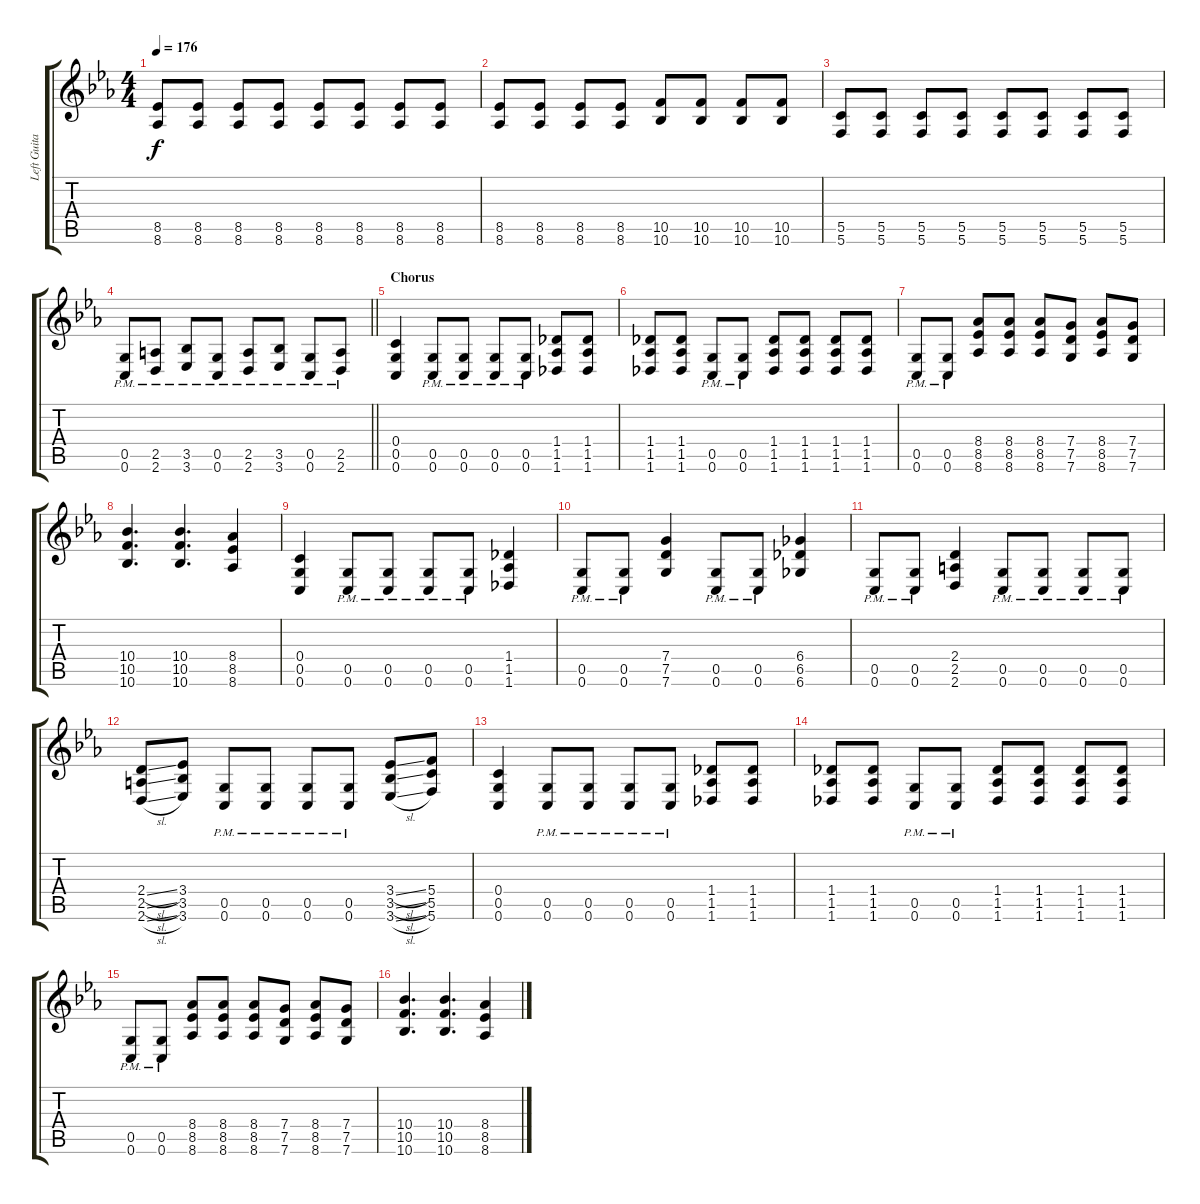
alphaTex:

\track ("Left Guitar I" "Left Guita") {instrument overdrivenguitar}
\staff {score tabs}
\tuning (D4 A3 F3 C3 G2 C2) {hide}
\ts (4 4)
\tempo 176
\clef g2
\ks eb
(8.5 8.6).8{dy f} (8.5 8.6).8 (8.5 8.6).8 (8.5 8.6).8 (8.5 8.6).8 (8.5 8.6).8 (8.5 8.6).8 (8.5 8.6).8 |
(8.5 8.6).8 (8.5 8.6).8 (8.5 8.6).8 (8.5 8.6).8 (10.5 10.6).8 (10.5 10.6).8 (10.5 10.6).8 (10.5 10.6).8 |
(5.5 5.6).8 (5.5 5.6).8 (5.5 5.6).8 (5.5 5.6).8 (5.5 5.6).8 (5.5 5.6).8 (5.5 5.6).8 (5.5 5.6).8 |
\barLineRight lightlight
(0.5{pm} 0.6{pm}).8 (2.5{pm} 2.6{pm}).8 (3.5{pm} 3.6{pm}).8 (0.5{pm} 0.6{pm}).8 (2.5{pm} 2.6{pm}).8 (3.5{pm} 3.6{pm}).8 (0.5{pm} 0.6{pm}).8 (2.5{pm} 2.6{pm}).8 |
\section ("" "Chorus")
(0.4 0.5 0.6).4 (0.5{pm} 0.6{pm}).8 (0.5{pm} 0.6{pm}).8 (0.5{pm} 0.6{pm}).8 (0.5{pm} 0.6{pm}).8 (1.4 1.5 1.6).8 (1.4 1.5 1.6).8 |
(1.4 1.5 1.6).8 (1.4 1.5 1.6).8 (0.5{pm} 0.6{pm}).8 (0.5{pm} 0.6{pm}).8 (1.4 1.5 1.6).8 (1.4 1.5 1.6).8 (1.4 1.5 1.6).8 (1.4 1.5 1.6).8 |
(0.5{pm} 0.6{pm}).8 (0.5{pm} 0.6{pm}).8 (8.4 8.5 8.6).8 (8.4 8.5 8.6).8 (8.4 8.5 8.6).8 (7.4 7.5 7.6).8 (8.4 8.5 8.6).8 (7.4 7.5 7.6).8 |
(10.4 10.5 10.6).4{d} (10.4 10.5 10.6).4{d} (8.4 8.5 8.6).4 |
(0.4 0.5 0.6).4 (0.5{pm} 0.6{pm}).8 (0.5{pm} 0.6{pm}).8 (0.5{pm} 0.6{pm}).8 (0.5{pm} 0.6{pm}).8 (1.4 1.5 1.6).4 |
(0.5{pm} 0.6{pm}).8 (0.5{pm} 0.6{pm}).8 (7.4 7.5 7.6).4 (0.5{pm} 0.6{pm}).8 (0.5{pm} 0.6{pm}).8 (6.4 6.5 6.6).4 |
(0.5{pm} 0.6{pm}).8 (0.5{pm} 0.6{pm}).8 (2.4 2.5 2.6).4 (0.5{pm} 0.6{pm}).8 (0.5{pm} 0.6{pm}).8 (0.5{pm} 0.6{pm}).8 (0.5{pm} 0.6{pm}).8 |
(2.4{sl} 2.5{sl} 2.6{sl}).8 (3.4 3.5 3.6).8 (0.5{pm} 0.6{pm}).8 (0.5{pm} 0.6{pm}).8 (0.5{pm} 0.6{pm}).8 (0.5{pm} 0.6{pm}).8 (3.4{sl} 3.5{sl} 3.6{sl}).8 (5.4 5.5 5.6).8 |
(0.4 0.5 0.6).4 (0.5{pm} 0.6{pm}).8 (0.5{pm} 0.6{pm}).8 (0.5{pm} 0.6{pm}).8 (0.5{pm} 0.6{pm}).8 (1.4 1.5 1.6).8 (1.4 1.5 1.6).8 |
(1.4 1.5 1.6).8 (1.4 1.5 1.6).8 (0.5{pm} 0.6{pm}).8 (0.5{pm} 0.6{pm}).8 (1.4 1.5 1.6).8 (1.4 1.5 1.6).8 (1.4 1.5 1.6).8 (1.4 1.5 1.6).8 |
(0.5{pm} 0.6{pm}).8 (0.5{pm} 0.6{pm}).8 (8.4 8.5 8.6).8 (8.4 8.5 8.6).8 (8.4 8.5 8.6).8 (7.4 7.5 7.6).8 (8.4 8.5 8.6).8 (7.4 7.5 7.6).8 |
(10.4 10.5 10.6).4{d} (10.4 10.5 10.6).4{d} (8.4 8.5 8.6).4
